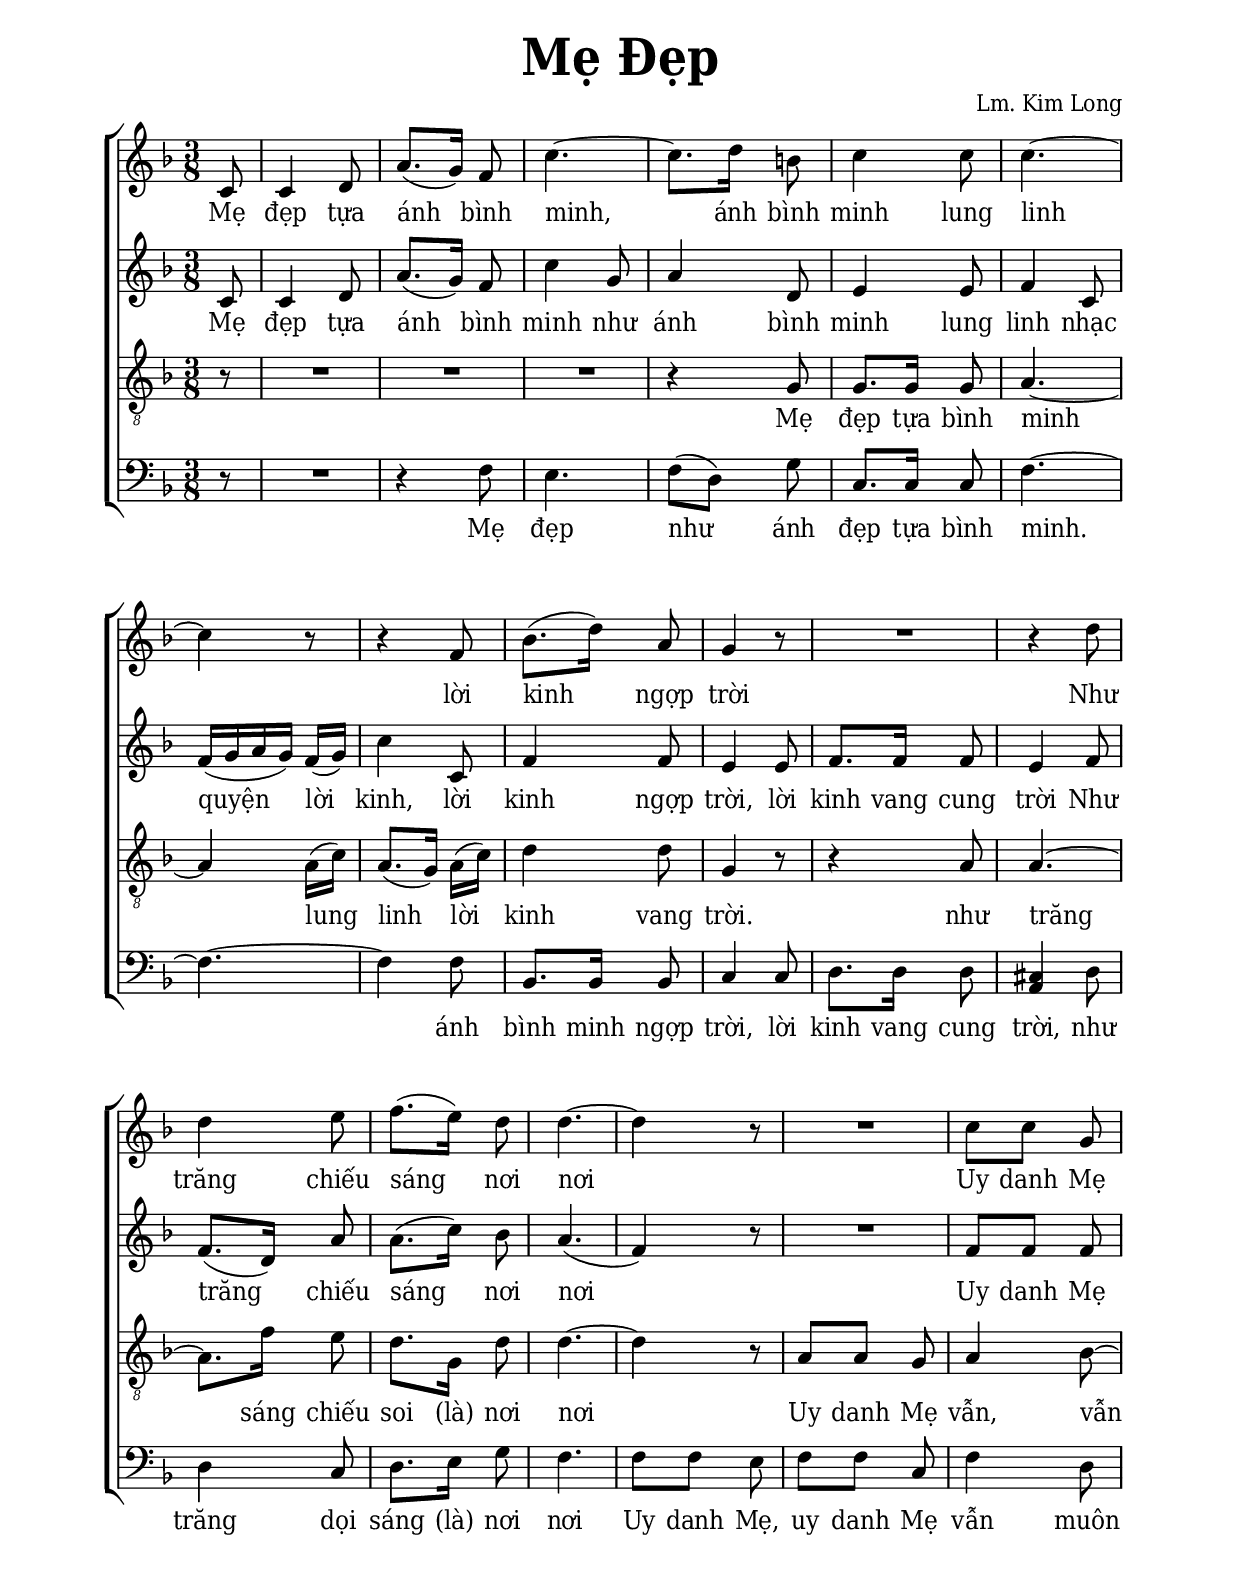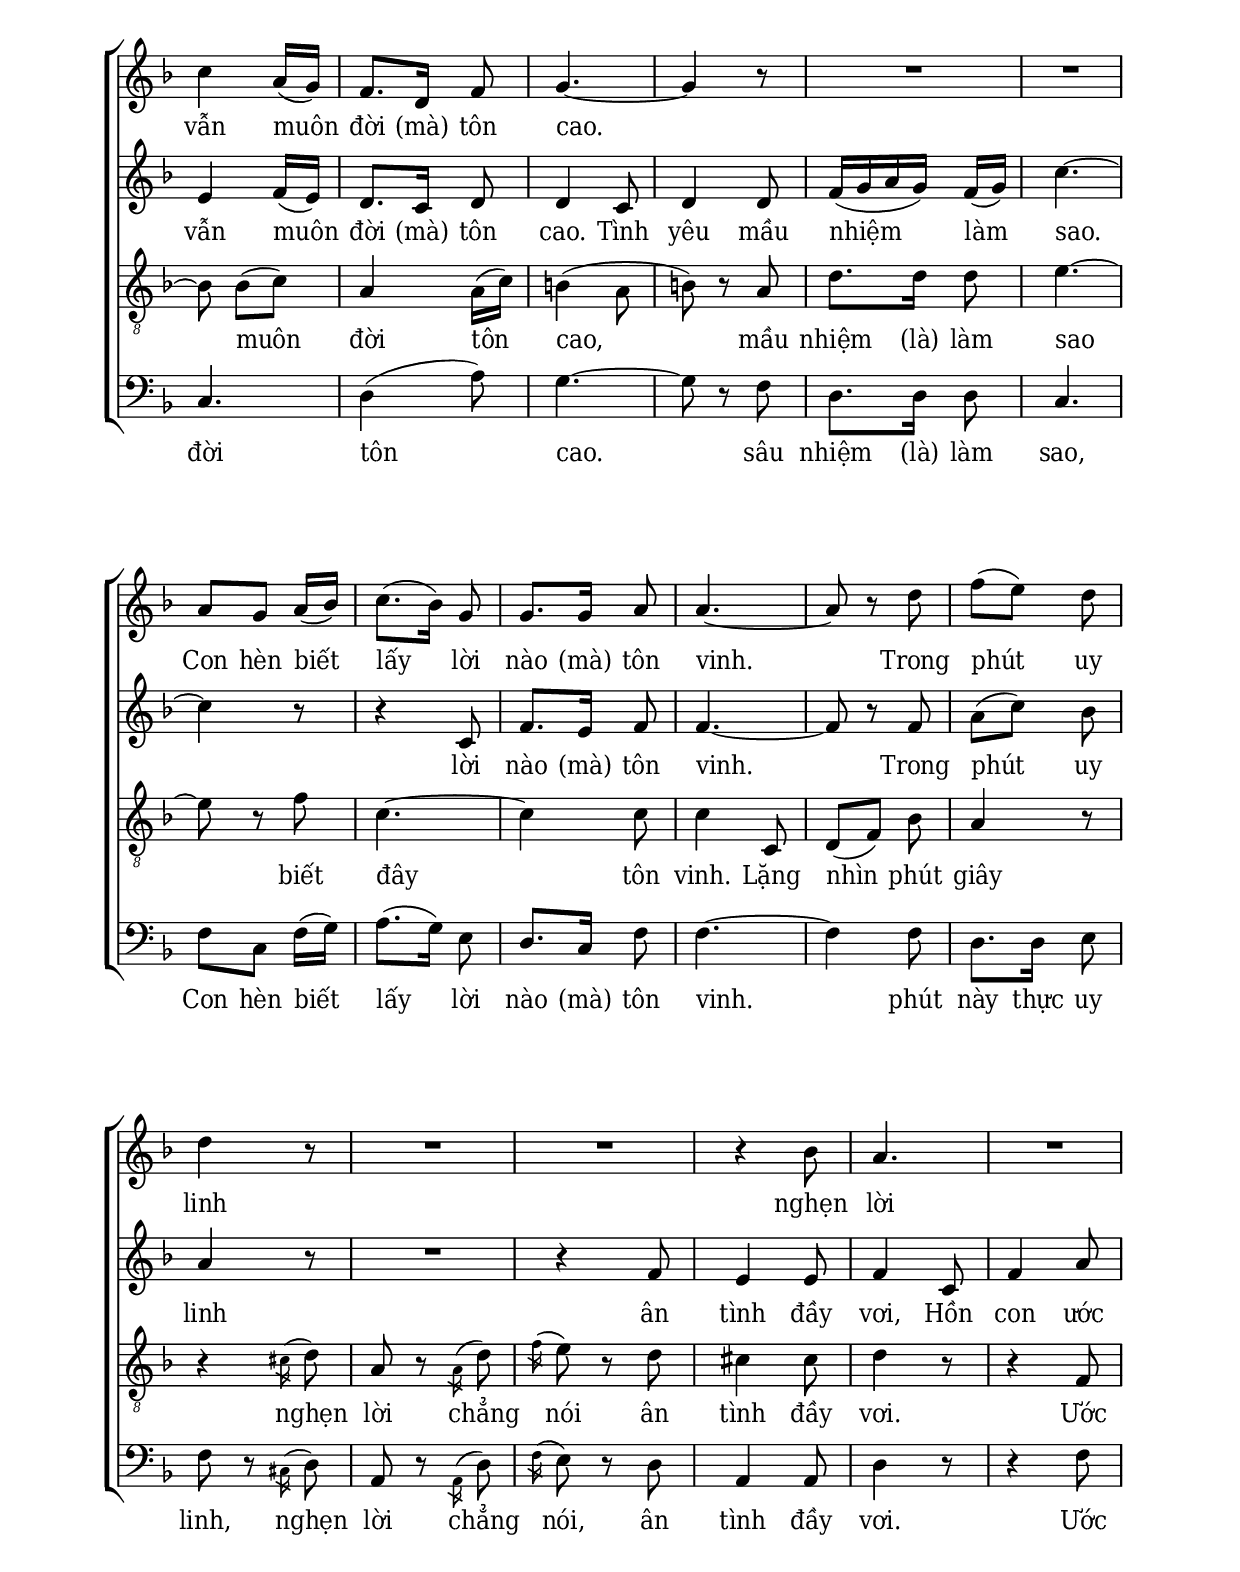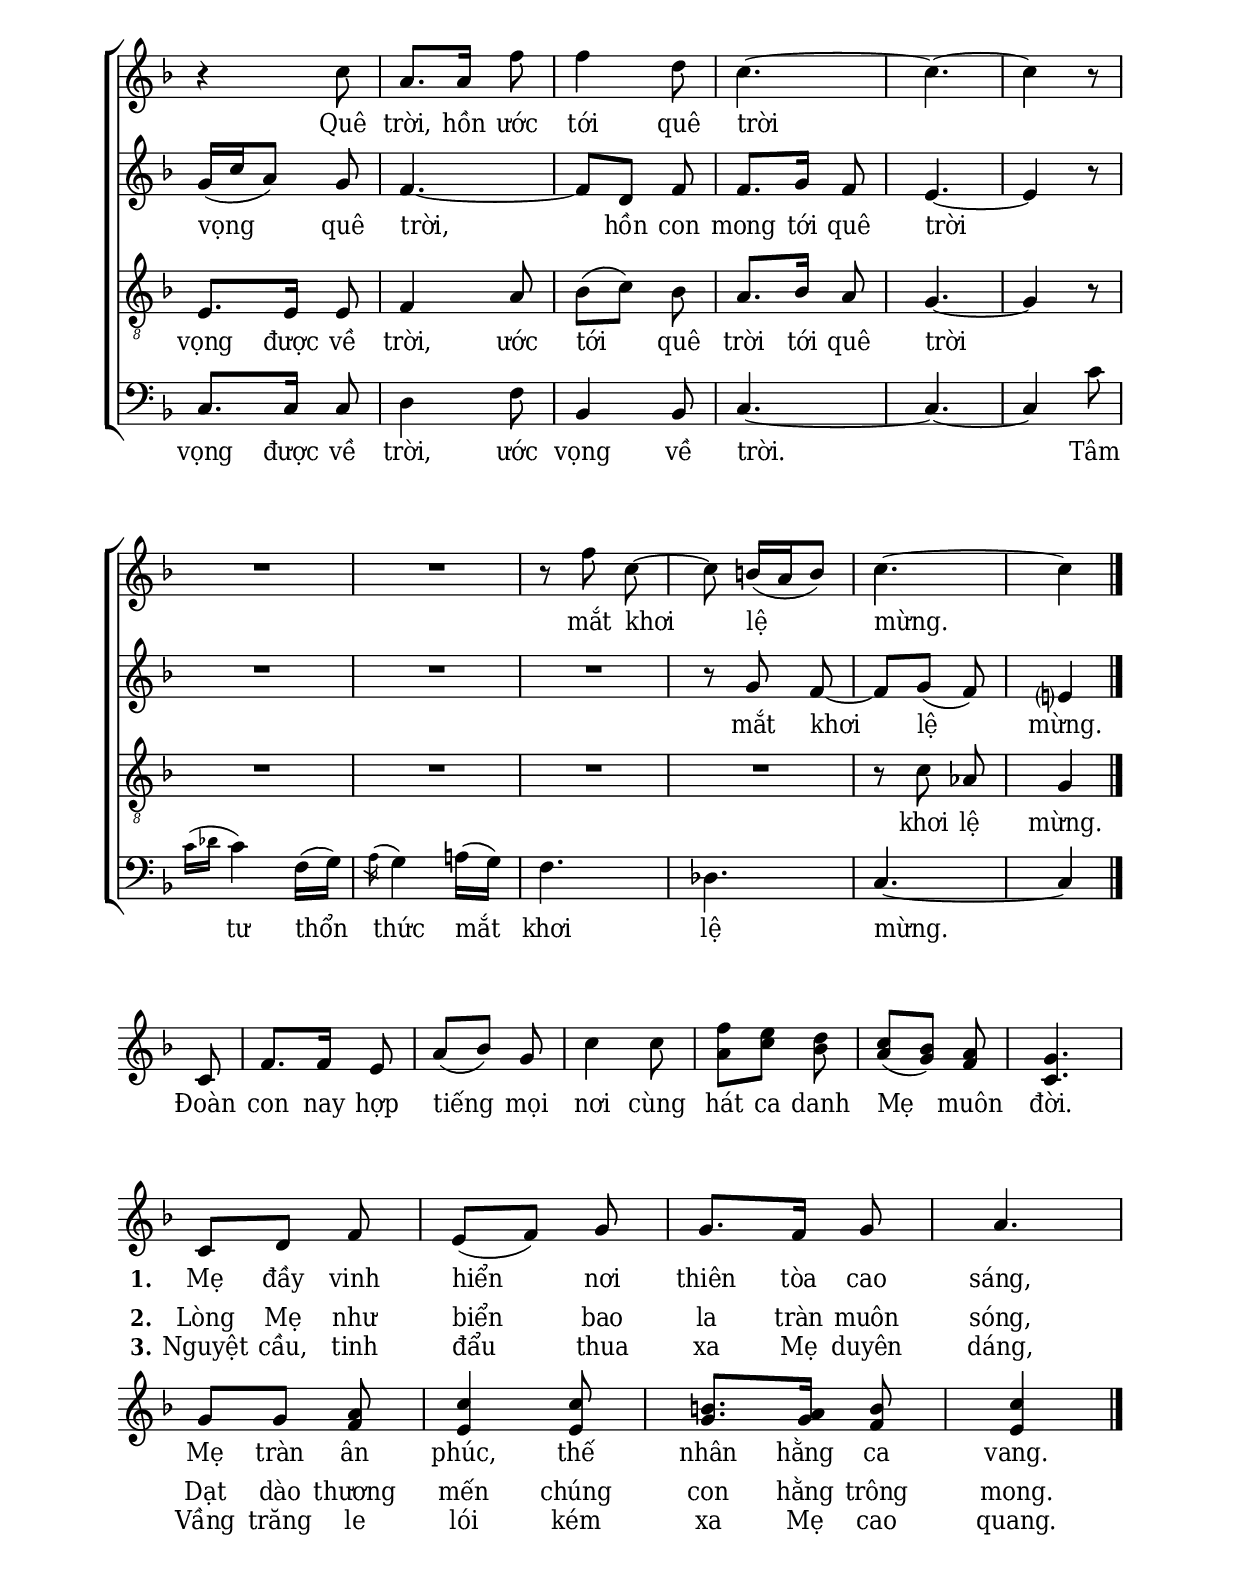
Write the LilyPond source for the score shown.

% Cài đặt chung
\version "2.22.1"
\include "english.ly"

\header {
  title = \markup { \fontsize #3 "Mẹ Đẹp" }
  composer ="Lm. Kim Long"
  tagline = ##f
}

% Nhạc
nhacPhienKhucSop = \relative c' {
  \partial 8 c8 |
  c4 d8 |
  a'8. (g16) f8 |
  c'4. ~ |
  c8. d16 b!8 |
  c4 c8 |
  c4. ~ |
  c4 r8 |
  r4 f,8 |
  bf8. (d16) a8 |
  g4 r8 |
  R4. |
  r4 d'8 |
  d4 e8 |
  f8. (e16) d8 |
  d4. ~ |
  d4 r8 |
  R4. |
  c8 c g |
  c4 a16 (g) |
  f8. d16 f8 |
  g4. ~ |
  g4 r8 |
  R4.*2
  a8 g a16 (bf) |
  c8. (bf16) g8 |
  g8. g16 a8 |
  a4. ~ |
  a8 r8 d |
  f (e) d |
  d4 r8 |
  R4.*2
  r4 bf8 |
  a4. |
  R4.
  r4 c8 |
  a8. a16 f'8 |
  f4 d8 |
  c4. ~ |
  c4. ~ |
  c4 r8 |
  R4.*2
  r8 f c ~ |
  c b!16 ([a b8]) |
  c4. ~ |
  c4 \bar "|." \break
  
  c,8 |
  f8. f16 e8 |
  a (bf) g |
  c4 c8 |
  <<
    {
      f8 e d |
      c (bf) a |
      g4.
    }
    {
      a8 c bf |
      a (g) f |
      c4.
    }
  >>
  \break
  
  c8 d f |
  e (f) g |
  g8. f16 g8 |
  a4. g8 g
  <<
    {
      a8 |
      c4 c8 |
      b!8. a16 b8 |
      c4
    }
    {
      f,8 e4 e8 |
      g8. g16 f8 |
      e4
    }
  >>
  \bar "|."
}

nhacPhienKhucAlto = \relative c' {
  c8 |
  c4 d8 |
  a'8. (g16) f8 |
  c'4 g8 |
  a4 d,8 |
  e4 e8 |
  f4 c8 |
  f16 (g a g) f (g) |
  c4 c,8 |
  f4 f8 |
  e4 e8 |
  f8. f16 f8 |
  e4 f8 |
  f8. (d16) a'8 |
  a8. (c16) bf8 |
  a4. ( |
  f4) r8 |
  R4.
  f8 f f |
  e4 f16 (e) |
  d8. c16 d8 |
  d4 c8 |
  d4 d8 |
  f16 (g a g) f (g) |
  c4. ~ |
  c4 r8 |
  r4 c,8 |
  f8. e16 f8 |
  f4. ~ |
  f8 r f |
  a (c) bf |
  a4 r8 |
  R4.
  r4 f8 |
  e4 e8 |
  f4 c8 |
  f4 a8 |
  g16 (c a8) g8 |
  f4. ~ |
  f8 d f |
  f8. g16 f8 |
  e4. ~ |
  e4 r8 |
  R4.*3
  r8 g f ~ |
  f g (f) |
  e!?4
}

nhacPhienKhucTenor = \relative c' {
  r8 |
  R4.*3
  r4 g8 |
  g8. g16 g8 |
  a4. ~ |
  a4 a16 (c) |
  a8. (g16) a (c) |
  d4 d8 |
  g,4 r8 |
  r4 a8 |
  a4. ~ |
  a8. f'16 e8 |
  d8. g,16 d'8 |
  d4. ~ |
  d4 r8 |
  a8 a g |
  a4 bf8 ~ |
  bf bf ([c]) |
  a4 a16 (c) |
  b!4 (
  \once \stemDown a8 |
  b!) r a |
  d8. d16 d8 |
  e4. ~ |
  e8 r f |
  c4. ~ |
  c4 c8 |
  c4 c,8 |
  d (f) bf |
  a4 r8 |
  r4 \slashedGrace { \once \stemDown cs16 ^( } d8) |
  a8 r \slashedGrace { \once \stemDown a16 ^( } d8) |
  \slashedGrace { \once \stemDown f16 ^( } e8) r d |
  cs4 cs8 |
  d4 r8 |
  r4 f,8 |
  e8. e16 e8 |
  f4 a8 |
  bf (c) bf |
  a8. bf16 a8 |
  g4. ~ |
  g4 r8 |
  R4.*4
  r8 c af |
  g4
}

nhacPhienKhucBas = \relative c {
  r8 |
  R4.
  r4 f8 |
  e4. |
  f8 (d) g |
  c,8. c16 c8 |
  f4. ~ |
  f ~ |
  f4 f8 |
  bf,8. bf16 bf8 |
  c4 c8 |
  d8. d16 d8 |
  <cs a>4 d8 |
  d4 c8 |
  d8. e16 g8 |
  f4. |
  f8 f e |
  f f c |
  f4 d8 |
  c4. |
  d4 (a'8) |
  g4. ~ |
  g8 r f |
  d8. d16 d8 |
  c4. |
  f8 c f16 (g) |
  a8. (g16) e8 |
  d8. c16 f8 |
  f4. ~ |
  f4 f8 |
  d8. d16 e8 |
  f r \slashedGrace { \once \stemDown cs16 ^( } d8) |
  a r \slashedGrace { \once \stemDown a16 ^( } d8) |
  \slashedGrace { \once \stemDown f16 ^( } e8) r d |
  a4 a8 |
  d4 r8 |
  r4 f8 |
  c8. c16 c8 |
  d4 f8 |
  bf,4 bf8 |
  c4. ~ |
  c ~ |
  c4 c'8 |
  \slashedGrace { \stemDown c16 ^(df } \stemNeutral c4) f,16 (g) |
  \slashedGrace { \once \stemDown a16 ^( } g4) a!16 (g) |
  f4. |
  df4. |
  c4. ~ |
  c4
}

% Lời
loiPhienKhucSop = \lyricmode {
  Mẹ đẹp tựa ánh bình minh,
  ánh bình minh lung linh
  lời kinh ngợp trời
  Như trăng chiếu sáng nơi nơi
  Uy danh Mẹ vẫn muôn đời (mà) tôn cao.
  Con hèn biết lấy lời nào (mà) tôn vinh.
  Trong phút uy linh nghẹn lời
  Quê trời, hồn ước tới quê trời
  mắt khơi lệ mừng.
  
  Đoàn con nay hợp tiếng mọi nơi
  cùng hát ca danh Mẹ muôn đời.
  
  <<
    {
      \set stanza = "1."
      Mẹ đầy vinh hiển nơi thiên tòa cao sáng,
      Mẹ tràn ân phúc,
      thế nhân hằng ca vang.
    }
    \new Lyrics \with {
      alignAboveContext = #"2"
    }{
	    \set associatedVoice = "beSop"
      \set stanza = "2."
      Lòng Mẹ như biển bao la
      tràn muôn sóng,
      Dạt dào thương mến
      chúng con hằng trông mong.
    }
    \new Lyrics \with {
      alignAboveContext = #"2"
    }{
	    \set associatedVoice = "beSop"
      \set stanza = "3."
      Nguyệt cầu, tinh đẩu thua xa Mẹ duyên dáng,
      Vầng trăng le lói kém xa Mẹ cao quang.
    }
  >>
}

loiPhienKhucAlto = \lyricmode {
  Mẹ đẹp tựa ánh bình minh
  như ánh bình minh lung linh
  nhạc quyện lời kinh,
  lời kinh ngợp trời,
  lời kinh vang cung trời
  Như trăng chiếu sáng nơi nơi
  Uy danh Mẹ vẫn muôn đời (mà) tôn cao.
  Tình yêu mầu nhiệm làm sao.
  lời nào (mà) tôn vinh.
  Trong phút uy linh
  ân tình đầy vơi,
  Hồn con ước vọng quê trời,
  hồn con mong tới quê trời
  mắt khơi lệ mừng.
}

loiPhienKhucTenor = \lyricmode {
  Mẹ đẹp tựa bình minh
  lung linh lời kinh vang trời.
  như trăng sáng chiếu soi (là) nơi nơi
  Uy danh Mẹ vẫn, vẫn muôn đời tôn cao,
  mầu nhiệm (là) làm sao
  biết đây tôn vinh.
  Lặng nhìn phút giây
  nghẹn lời chẳng nói
  ân tình đầy vơi.
  Ước vọng được về trời,
  ước tới quê trời
  tới quê trời
  khơi lệ mừng.
}

loiPhienKhucBas = \lyricmode {
  Mẹ đẹp như ánh
  đẹp tựa bình minh.
  ánh bình minh ngợp trời,
  lời kinh vang cung trời,
  như trăng dọi sáng (là) nơi nơi
  Uy danh Mẹ, uy danh Mẹ vẫn muôn đời tôn cao.
  sâu nhiệm (là) làm sao,
  Con hèn biết lấy lời nào (mà) tôn vinh.
  phút này thực uy linh,
  nghẹn lời chẳng nói,
  ân tình đầy vơi.
  Ước vọng được về trời,
  ước vọng về trời.
  Tâm tư thổn thức mắt khơi lệ mừng.
}

% Dàn trang
\paper {
  #(set-paper-size "a4")
  top-margin = 20\mm
  bottom-margin = 20\mm
  left-margin = 20\mm
  right-margin = 20\mm
  indent = #0
  #(define fonts
    (make-pango-font-tree
      "Deja Vu Serif Condensed"
      "Deja Vu Serif Condensed"
      "Deja Vu Serif Condensed"
      (/ 20 20)))
  print-page-number = #f
  %page-count = #1
}

TongNhip = {
  \key f \major \time 3/8
  \set Timing.beamExceptions = #'()
  \set Timing.baseMoment = #(ly:make-moment 1/4)
}

\score {
  \new ChoirStaff <<
    \new Staff = "1" <<
        \clef treble
        \new Voice = beSop {
          \TongNhip \nhacPhienKhucSop
        }
      \new Lyrics \lyricsto beSop \loiPhienKhucSop
    >>
    \new Staff = "2" <<
      \new Voice = beAlto {
        \clef treble \TongNhip \nhacPhienKhucAlto
      }
      \new Lyrics \lyricsto beAlto \loiPhienKhucAlto
    >>
    \new Staff = "3" <<
      \new Voice = beTenor {
        \clef "violin_8" \TongNhip \nhacPhienKhucTenor
      }
      \new Lyrics \lyricsto beTenor \loiPhienKhucTenor
    >>
    \new Staff = "4" <<
        \clef bass
        \new Voice = beBas {
          \TongNhip \nhacPhienKhucBas
        }
      \new Lyrics \lyricsto beBas \loiPhienKhucBas
    >>
  >>
  \layout {
    \override Lyrics.LyricSpace.minimum-distance = #1
    \override Score.BarNumber.break-visibility = ##(#f #f #f)
    \override Score.SpacingSpanner.uniform-stretching = ##t
    \context {
      \Staff \RemoveEmptyStaves
      \override VerticalAxisGroup.remove-first = ##t
    }
  }
}
